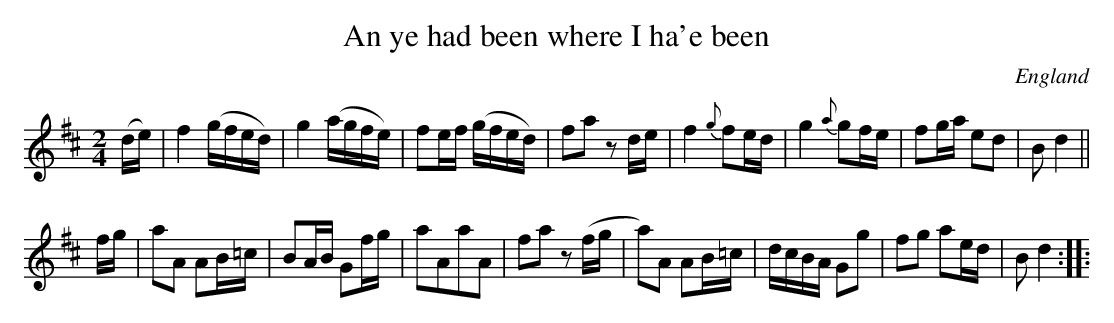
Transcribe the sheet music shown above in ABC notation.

X:1
T:An ye had been where I ha'e been
L:1/16
M:2/4
O:England
K:D
(de) |\
f4 (gfed) | g4 (agfe) | f2ef (gfed) | f2a2 z2de |\
f4 {g}f2ed | g4 {a}g2fe | f2ga e2d2 | B2d4 ||
fg |\
a2A2 A2B=c | B2AB G2fg | a2A2a2A2 | f2a2 z2(fg |\
a2)A2 A2B=c | dcBA G2g2 | f2g2 a2ed | B2d4 ::
